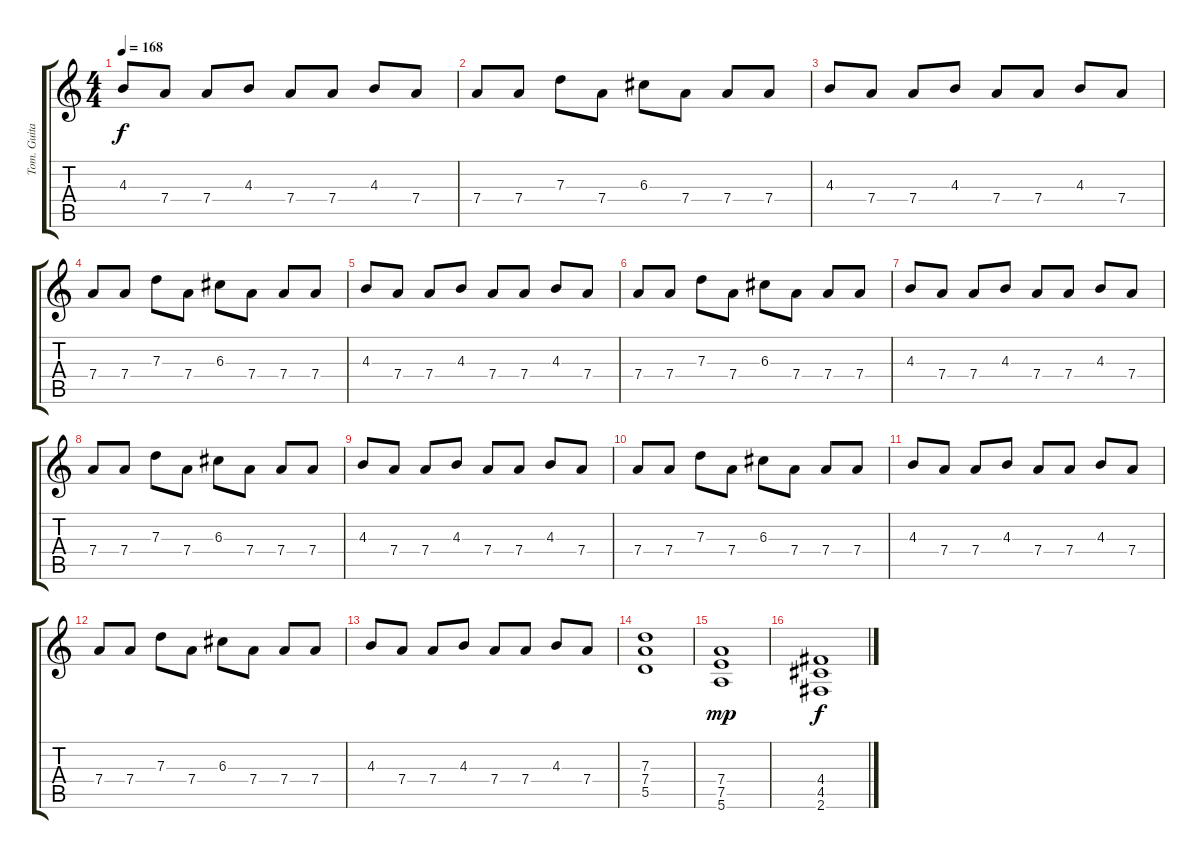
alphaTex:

\track ("Tom. Guitar" "Tom. Guita") {instrument distortionguitar}
\staff {score tabs}
\tuning (E4 B3 G3 D3 A2 E2) {hide}
\ts (4 4)
\tempo 168
\clef g2
\ks c
4.3.8{dy f} 7.4.8 7.4.8 4.3.8 7.4.8 7.4.8 4.3.8 7.4.8 |
7.4.8 7.4.8 7.3.8 7.4.8 6.3.8 7.4.8 7.4.8 7.4.8 |
4.3.8 7.4.8 7.4.8 4.3.8 7.4.8 7.4.8 4.3.8 7.4.8 |
7.4.8 7.4.8 7.3.8 7.4.8 6.3.8 7.4.8 7.4.8 7.4.8 |
4.3.8 7.4.8 7.4.8 4.3.8 7.4.8 7.4.8 4.3.8 7.4.8 |
7.4.8 7.4.8 7.3.8 7.4.8 6.3.8 7.4.8 7.4.8 7.4.8 |
4.3.8 7.4.8 7.4.8 4.3.8 7.4.8 7.4.8 4.3.8 7.4.8 |
7.4.8 7.4.8 7.3.8 7.4.8 6.3.8 7.4.8 7.4.8 7.4.8 |
4.3.8 7.4.8 7.4.8 4.3.8 7.4.8 7.4.8 4.3.8 7.4.8 |
7.4.8 7.4.8 7.3.8 7.4.8 6.3.8 7.4.8 7.4.8 7.4.8 |
4.3.8 7.4.8 7.4.8 4.3.8 7.4.8 7.4.8 4.3.8 7.4.8 |
7.4.8 7.4.8 7.3.8 7.4.8 6.3.8 7.4.8 7.4.8 7.4.8 |
4.3.8 7.4.8 7.4.8 4.3.8 7.4.8 7.4.8 4.3.8 7.4.8 |
(7.3 7.4 5.5).1 |
(7.4 7.5 5.6).1{dy mp} |
(4.4 4.5 2.6).1{dy f}
